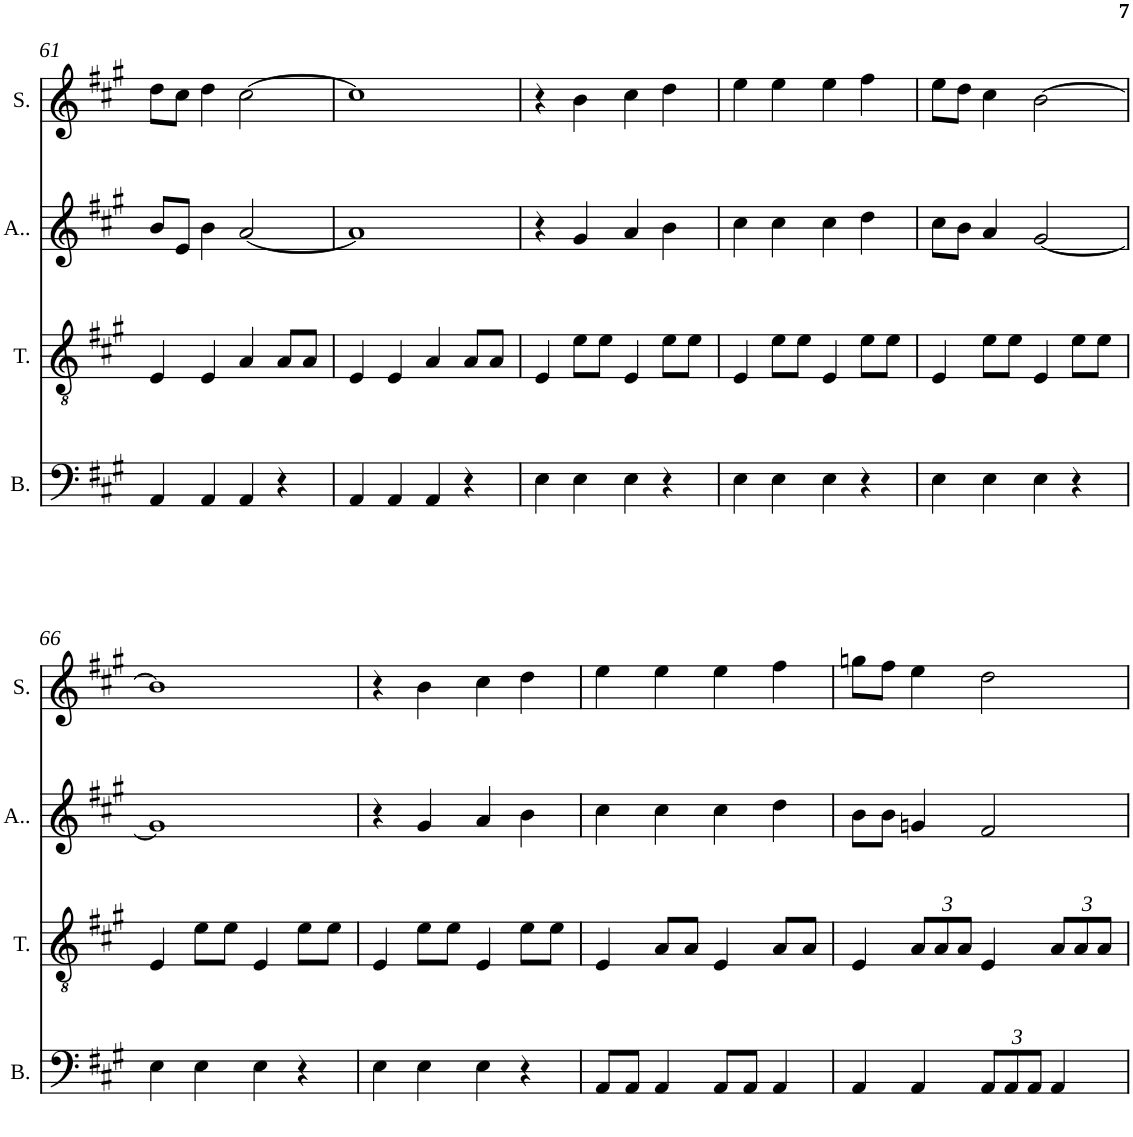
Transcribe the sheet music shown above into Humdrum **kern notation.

**kern	**kern	**kern	**kern
*part4	*part3	*part2	*part1
*staff4	*staff3	*staff2	*staff1
*I"Bass	*I"Tenor	*I"Alto	*I"Soprano
*I'B.	*I'T.	*I'A..	*I'S.
!!LO:PB:g=z
*clefF4	*clefGv2	*clefG2	*clefG2
*k[f#c#g#]	*k[f#c#g#]	*k[f#c#g#]	*k[f#c#g#]
*A:	*A:	*A:	*A:
*M4/4	*M4/4	*M4/4	*M4/4
=61	=61	=61	=61
4AA/	4E/	8b/L	8dd\L
.	.	8e/J	8cc#\J
4AA/	4E/	4b\	4dd\
4AA/	4A/	[2a/	[2cc#\
4r	8A/L	.	.
.	8A/J	.	.
=62	=62	=62	=62
4AA/	4E/	1a]	1cc#]
4AA/	4E/	.	.
4AA/	4A/	.	.
4r	8A/L	.	.
.	8A/J	.	.
=63	=63	=63	=63
4E\	4E/	4r	4r
4E\	8e\L	4g#/	4b\
.	8e\J	.	.
4E\	4E/	4a/	4cc#\
4r	8e\L	4b\	4dd\
.	8e\J	.	.
=64	=64	=64	=64
4E\	4E/	4cc#\	4ee\
4E\	8e\L	4cc#\	4ee\
.	8e\J	.	.
4E\	4E/	4cc#\	4ee\
4r	8e\L	4dd\	4ff#\
.	8e\J	.	.
=65	=65	=65	=65
4E\	4E/	8cc#\L	8ee\L
.	.	8b\J	8dd\J
4E\	8e\L	4a/	4cc#\
.	8e\J	.	.
4E\	4E/	[2g#/	[2b\
4r	8e\L	.	.
.	8e\J	.	.
!!LO:LB:g=z
=66	=66	=66	=66
4E\	4E/	1g#]	1b]
4E\	8e\L	.	.
.	8e\J	.	.
4E\	4E/	.	.
4r	8e\L	.	.
.	8e\J	.	.
=67	=67	=67	=67
4E\	4E/	4r	4r
4E\	8e\L	4g#/	4b\
.	8e\J	.	.
4E\	4E/	4a/	4cc#\
4r	8e\L	4b\	4dd\
.	8e\J	.	.
=68	=68	=68	=68
8AA/L	4E/	4cc#\	4ee\
8AA/J	.	.	.
4AA/	8A/L	4cc#\	4ee\
.	8A/J	.	.
8AA/L	4E/	4cc#\	4ee\
8AA/J	.	.	.
4AA/	8A/L	4dd\	4ff#\
.	8A/J	.	.
=69	=69	=69	=69
4AA/	4E/	8b\L	8ggn\L
.	.	8b\J	8ff#\J
*	*Xbrackettup	*	*
4AA/	12A/L	4gn/	4ee\
.	12A/	.	.
.	12A/J	.	.
*Xbrackettup	*	*	*
12AA/L	4E/	2f#/	2dd\
12AA/	.	.	.
12AA/J	.	.	.
4AA/	12A/L	.	.
.	12A/	.	.
.	12A/J	.	.
=	=	=	=
*-	*-	*-	*-
